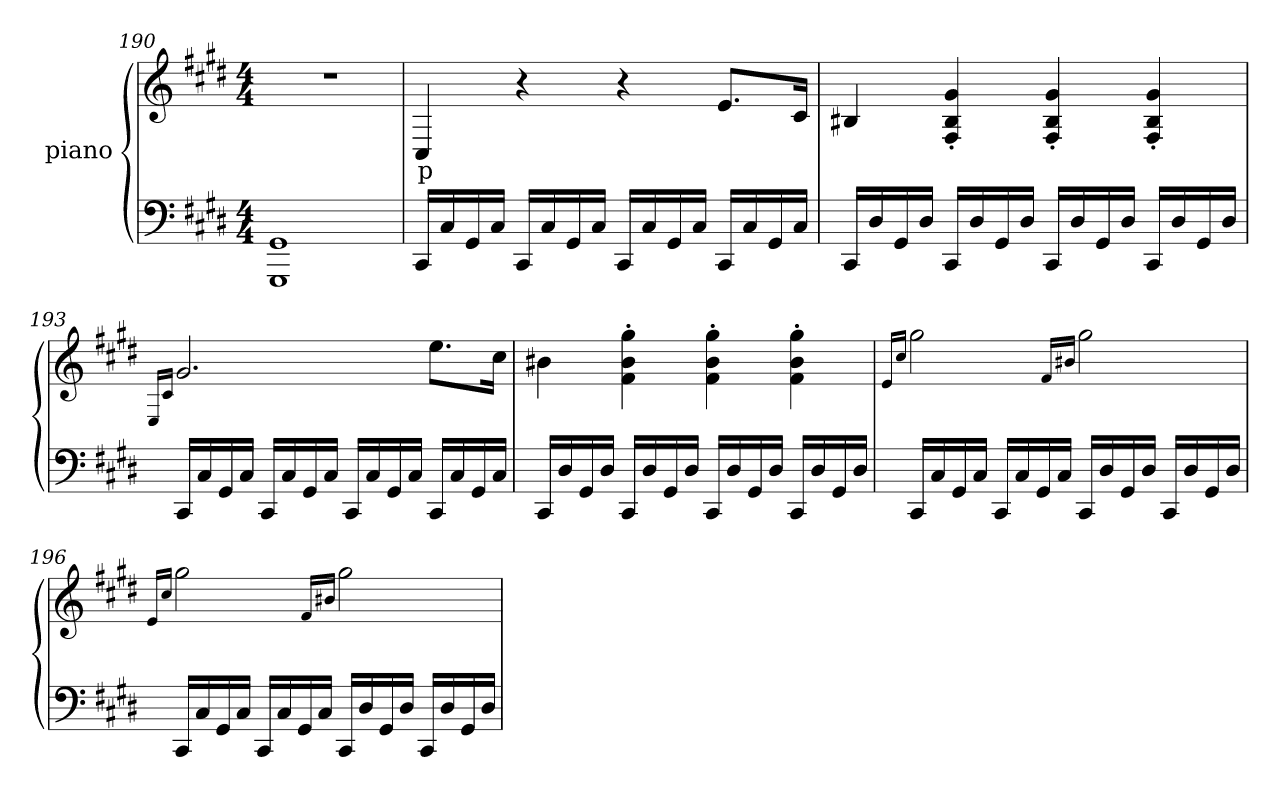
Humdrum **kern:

**kern	**kern	**text
*part2	*part1	*part1
*staff2	*staff1	*staff1
*	*I"piano	*
*clefF4	*clefG2	*
*k[f#c#g#d#]	*k[f#c#g#d#]	*
*c#:	*c#:	*
*M4/4	*M4/4	*
=190	=190	=190
1GGG# 1GG#	1r	.
=191	=191	=191
16CC#LL	4C#	p
16C#	.	.
16GG#	.	.
16C#JJ	.	.
16CC#LL	4r	.
16C#	.	.
16GG#	.	.
16C#JJ	.	.
16CC#LL	4r	.
16C#	.	.
16GG#	.	.
16C#JJ	.	.
16CC#LL	8.eL	.
16C#	.	.
16GG#	.	.
16C#JJ	16c#Jk	.
=192	=192	=192
16CC#LL	4B#X	.
16D#	.	.
16GG#	.	.
16D#JJ	.	.
16CC#LL	4F#'> 4B#'> 4g#'>	.
16D#	.	.
16GG#	.	.
16D#JJ	.	.
16CC#LL	4F#'> 4B#'> 4g#'>	.
16D#	.	.
16GG#	.	.
16D#JJ	.	.
16CC#LL	4F#'> 4B#'> 4g#'>	.
16D#	.	.
16GG#	.	.
16D#JJ	.	.
=193	=193	=193
.	16qELL	.
.	16qc#JJ	.
16CC#LL	2.g#	.
16C#	.	.
16GG#	.	.
16C#JJ	.	.
16CC#LL	.	.
16C#	.	.
16GG#	.	.
16C#JJ	.	.
16CC#LL	.	.
16C#	.	.
16GG#	.	.
16C#JJ	.	.
16CC#LL	8.eeL	.
16C#	.	.
16GG#	.	.
16C#JJ	16cc#Jk	.
=194	=194	=194
16CC#LL	4b#X	.
16D#	.	.
16GG#	.	.
16D#JJ	.	.
16CC#LL	4f#'> 4b#'> 4gg#'>	.
16D#	.	.
16GG#	.	.
16D#JJ	.	.
16CC#LL	4f#'> 4b#'> 4gg#'>	.
16D#	.	.
16GG#	.	.
16D#JJ	.	.
16CC#LL	4f#'> 4b#'> 4gg#'>	.
16D#	.	.
16GG#	.	.
16D#JJ	.	.
=195	=195	=195
.	16qeLL	.
.	16qcc#JJ	.
16CC#LL	2gg#	.
16C#	.	.
16GG#	.	.
16C#JJ	.	.
16CC#LL	.	.
16C#	.	.
16GG#	.	.
16C#JJ	.	.
.	16qf#LL	.
.	16qb#XJJ	.
16CC#LL	2gg#	.
16D#	.	.
16GG#	.	.
16D#JJ	.	.
16CC#LL	.	.
16D#	.	.
16GG#	.	.
16D#JJ	.	.
=196	=196	=196
.	16qeLL	.
.	16qcc#JJ	.
16CC#LL	2gg#	.
16C#	.	.
16GG#	.	.
16C#JJ	.	.
16CC#LL	.	.
16C#	.	.
16GG#	.	.
16C#JJ	.	.
.	16qf#LL	.
.	16qb#XJJ	.
16CC#LL	2gg#	.
16D#	.	.
16GG#	.	.
16D#JJ	.	.
16CC#LL	.	.
16D#	.	.
16GG#	.	.
16D#JJ	.	.
=	=	=
*-	*-	*-
